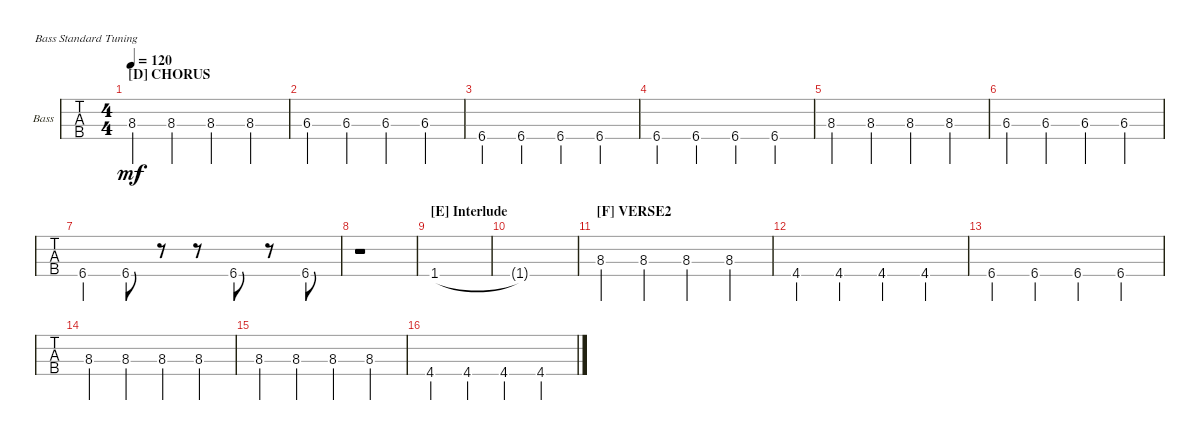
\bracketExtendMode groupsimilarinstruments
\firstSystemTrackNameOrientation horizontal
\otherSystemsTrackNameOrientation horizontal
\track ("Bass Guitar" "Bass") {instrument electricbassfinger}
\staff {tabs}
\tuning (G2 D2 A1 E1)
\ts (4 4)
\section ("D" "CHORUS")
\tempo 120
\clef f4
\ks f
8.3.4{dy mf} 8.3.4 8.3.4 8.3.4 |
6.3.4 6.3.4 6.3.4 6.3.4 |
6.4.4 6.4.4 6.4.4 6.4.4 |
6.4.4 6.4.4 6.4.4 6.4.4 |
8.3.4 8.3.4 8.3.4 8.3.4 |
6.3.4 6.3.4 6.3.4 6.3.4 |
6.4.4 6.4.8 r.8 r.8 6.4.8 r.8 6.4.8 |
r.1 |
\section ("E" "Interlude")
1.4.1 |
1.4{t}.1 |
\section ("F" "VERSE2")
8.3.4 8.3.4 8.3.4 8.3.4 |
4.4.4 4.4.4 4.4.4 4.4.4 |
6.4.4 6.4.4 6.4.4 6.4.4 |
8.3.4 8.3.4 8.3.4 8.3.4 |
8.3.4 8.3.4 8.3.4 8.3.4 |
4.4.4 4.4.4 4.4.4 4.4.4
